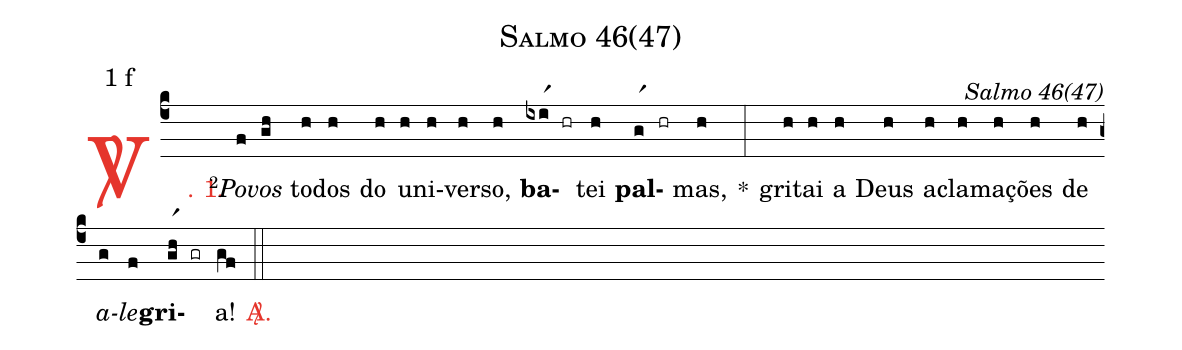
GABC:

name: Salmo 46(47);
mode: 1;
mode-differentia: f;
commentary: Salmo 46(47);
%%
(c4)

<c><sp>V/</sp>. 1.</c>() <v>\VSup{2}</v><i>Po</i>(f)<i>vos(gh)</i> to(h)dos(h) do(h) u(h)ni(h)ver(h)so,(h) <b>ba</b>(ixir1)(hr)tei(h) <b>pal</b>(gr1)(hr)mas,(h) *(:) gri(h)tai(h) a(h) Deus(h) a(h)cla(h)ma(h)ções(h) de(h) <i>a</i>(g)<i>le</i>(f)<b>gri</b>(gr1h)(gr)a!(gf)

<c><sp>A/</sp>.</c>(::)
